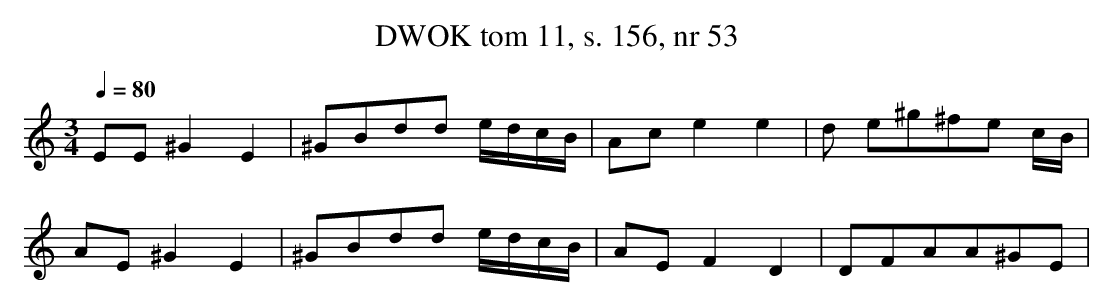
X:1
T: DWOK tom 11, s. 156, nr 53
L:1/8
M:3/4
K:C
Q:1/4=80
EE^G2E2|^GBdd e/d/c/B/|Ac e2e2|d e^g^fe c/B/|
AE ^G2E2|^GBdd e/d/c/B/|AE F2D2|DFAA^GE|
